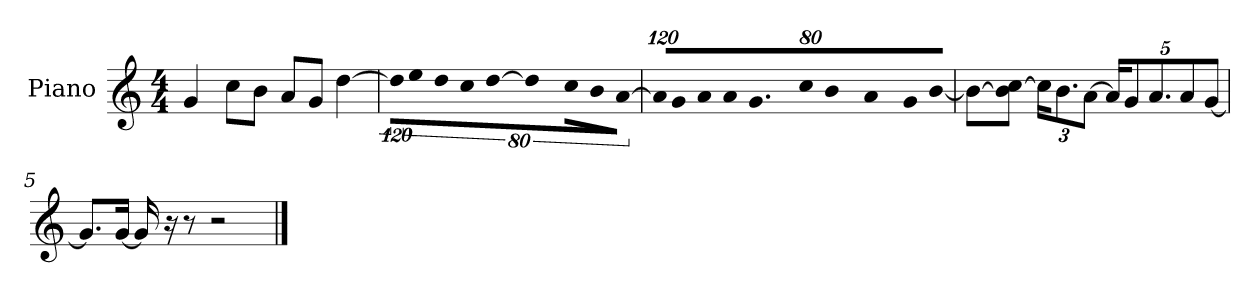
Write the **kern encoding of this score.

**kern
*part1
*staff1
*I"Piano
*I'P-no
*clefG2
*k[]
*M4/4
*MM90
=1
4g/
8cc\L
8b\J
8a/L
8g/J
[4dd\
=2
!LO:N:vis=16
1920%107dd\KL]
!LO:N:vis=8
640%71ee\
!LO:N:vis=8
640%71dd\
!LO:N:vis=8
640%71cc\
!LO:N:vis=16
[1920%107dd\Jk
!LO:N:vis=4
1920%427dd\]
!LO:N:vis=8
640%71cc\L
!LO:N:vis=8
640%71b\
!LO:N:vis=8
[640%71a\J
=3
*Xbrackettup
!LO:N:vis=16
1920%107a/KL]
!LO:N:vis=8
640%71g/
!LO:N:vis=8
640%71a/
!LO:N:vis=8
640%71a/
9.g/
!LO:N:vis=8
640%71cc/
!LO:N:vis=16
1920%107b/L
!LO:N:vis=16
1920%107a/J
!LO:N:vis=8
640%71g/
!LO:N:vis=8
[640%71b/J
=4
8b\L_
8b\] [8cc\J
24cc\KL]
12.b\
[12a\J
20a/KL]
10g/
10.a/
10a/
[10g/J
!!LO:LB:g=z
=5
8.g/L]
[16g/Jk
16g/]
16r
8r
2r
==
*-
